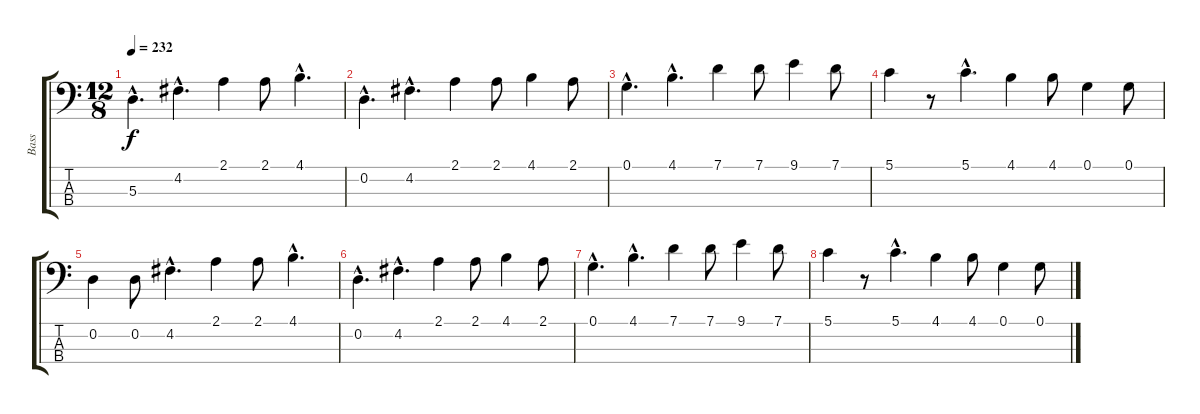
\track ("Bass" "Bass") {instrument electricbassfinger}
\staff {score tabs}
\tuning (G2 D2 A1 E1) {hide}
\ts (12 8)
\tempo 232
\clef f4
\ks c
5.3{hac}.4{d dy f} 4.2{hac}.4{d} 2.1.4 2.1.8 4.1{hac}.4{d} |
0.2{hac}.4{d} 4.2{hac}.4{d} 2.1.4 2.1.8 4.1.4 2.1.8 |
0.1{hac}.4{d} 4.1{hac}.4{d} 7.1.4 7.1.8 9.1.4 7.1.8 |
5.1.4 r.8 5.1{hac}.4{d} 4.1.4 4.1.8 0.1.4 0.1.8 |
0.2.4 0.2.8 4.2{hac}.4{d} 2.1.4 2.1.8 4.1{hac}.4{d} |
0.2{hac}.4{d} 4.2{hac}.4{d} 2.1.4 2.1.8 4.1.4 2.1.8 |
0.1{hac}.4{d} 4.1{hac}.4{d} 7.1.4 7.1.8 9.1.4 7.1.8 |
5.1.4 r.8 5.1{hac}.4{d} 4.1.4 4.1.8 0.1.4 0.1.8
